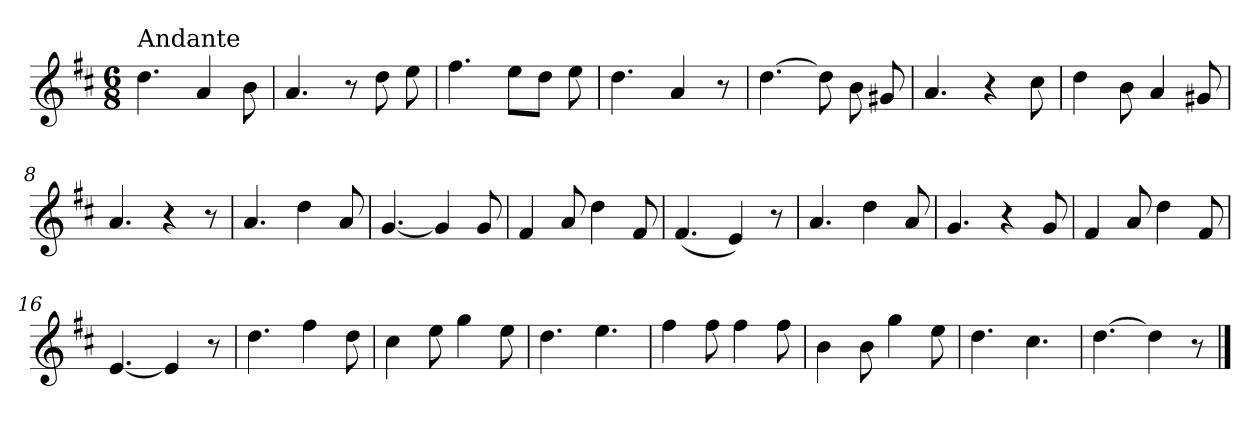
**kern
*part1
*staff1
*clefG2
*k[f#c#]
*D:
*M6/8
=1
!LO:TX:a:t=Andante
4.dd\
4a/
8b\
=2
4.a/
8r
8dd\
8ee\
=3
4.ff#\
8ee\L
8dd\J
8ee\
=4
4.dd\
4a/
8r
=5
[4.dd\
8dd\]
8b\
8g#X/
=6
4.a/
4r
8cc#\
=7
4dd\
8b\
4a/
8g#X/
!!LO:LB:g=z
=8
4.a/
4r
8r
=9
4.a/
4dd\
8a/
=10
[4.g/
4g/]
8g/
=11
4f#/
8a/
4dd\
8f#/
=12
(<4.f#/
4e/)
8r
=13
4.a/
4dd\
8a/
=14
4.g/
4r
8g/
!!LO:LB:g=z
=15
4f#/
8a/
4dd\
8f#/
=16
[4.e/
4e/]
8r
=17
4.dd\
4ff#\
8dd\
=18
4cc#\
8ee\
4gg\
8ee\
=19
4.dd\
4.ee\
=20
4ff#\
8ff#\
4ff#\
8ff#\
=21
4b\
8b\
4gg\
8ee\
=22
4.dd\
4.cc#\
!!LO:LB:g=z
=23
[4.dd\
4dd\]
8r
==
*-
